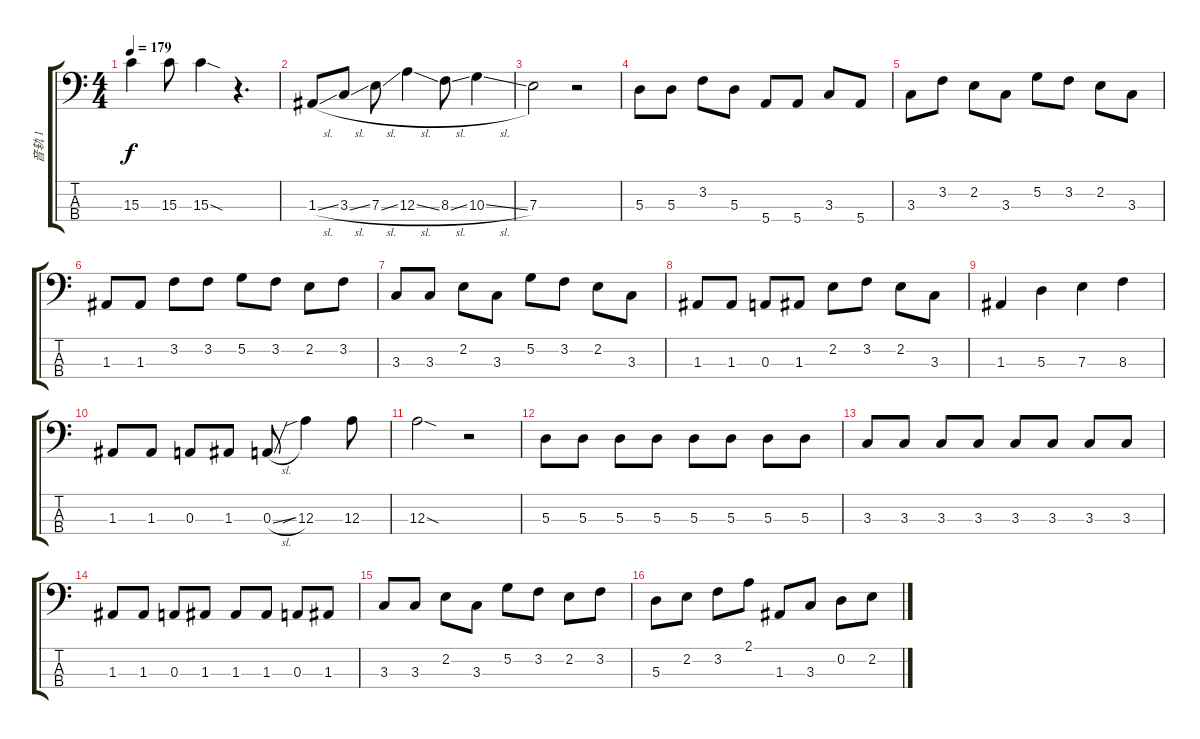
\track ("音轨 1" "音轨 1") {instrument electricbassfinger}
\staff {score tabs}
\tuning (G2 D2 A1 E1) {hide}
\ts (4 4)
\tempo 179
\clef f4
\ks c
15.3.4{dy f} 15.3.8 15.3{sod}.4 r.4{d} |
1.3{sl}.8 3.3{sl}.8 7.3{sl}.8 12.3{sl}.4 8.3{sl}.8 10.3{sl}.4 |
7.3.2 r.2 |
5.3.8 5.3.8 3.2.8 5.3.8 5.4.8 5.4.8 3.3.8 5.4.8 |
3.3.8 3.2.8 2.2.8 3.3.8 5.2.8 3.2.8 2.2.8 3.3.8 |
1.3.8 1.3.8 3.2.8 3.2.8 5.2.8 3.2.8 2.2.8 3.2.8 |
3.3.8 3.3.8 2.2.8 3.3.8 5.2.8 3.2.8 2.2.8 3.3.8 |
1.3.8 1.3.8 0.3.8 1.3.8 2.2.8 3.2.8 2.2.8 3.3.8 |
1.3.4 5.3.4 7.3.4 8.3.4 |
1.3.8 1.3.8 0.3.8 1.3.8 0.3{sl}.8 12.3{sib}.4 12.3.8 |
12.3{sod}.2 r.2 |
5.3.8 5.3.8 5.3.8 5.3.8 5.3.8 5.3.8 5.3.8 5.3.8 |
3.3.8 3.3.8 3.3.8 3.3.8 3.3.8 3.3.8 3.3.8 3.3.8 |
1.3.8 1.3.8 0.3.8 1.3.8 1.3.8 1.3.8 0.3.8 1.3.8 |
3.3.8 3.3.8 2.2.8 3.3.8 5.2.8 3.2.8 2.2.8 3.2.8 |
5.3.8 2.2.8 3.2.8 2.1.8 1.3.8 3.3.8 0.2.8 2.2.8
